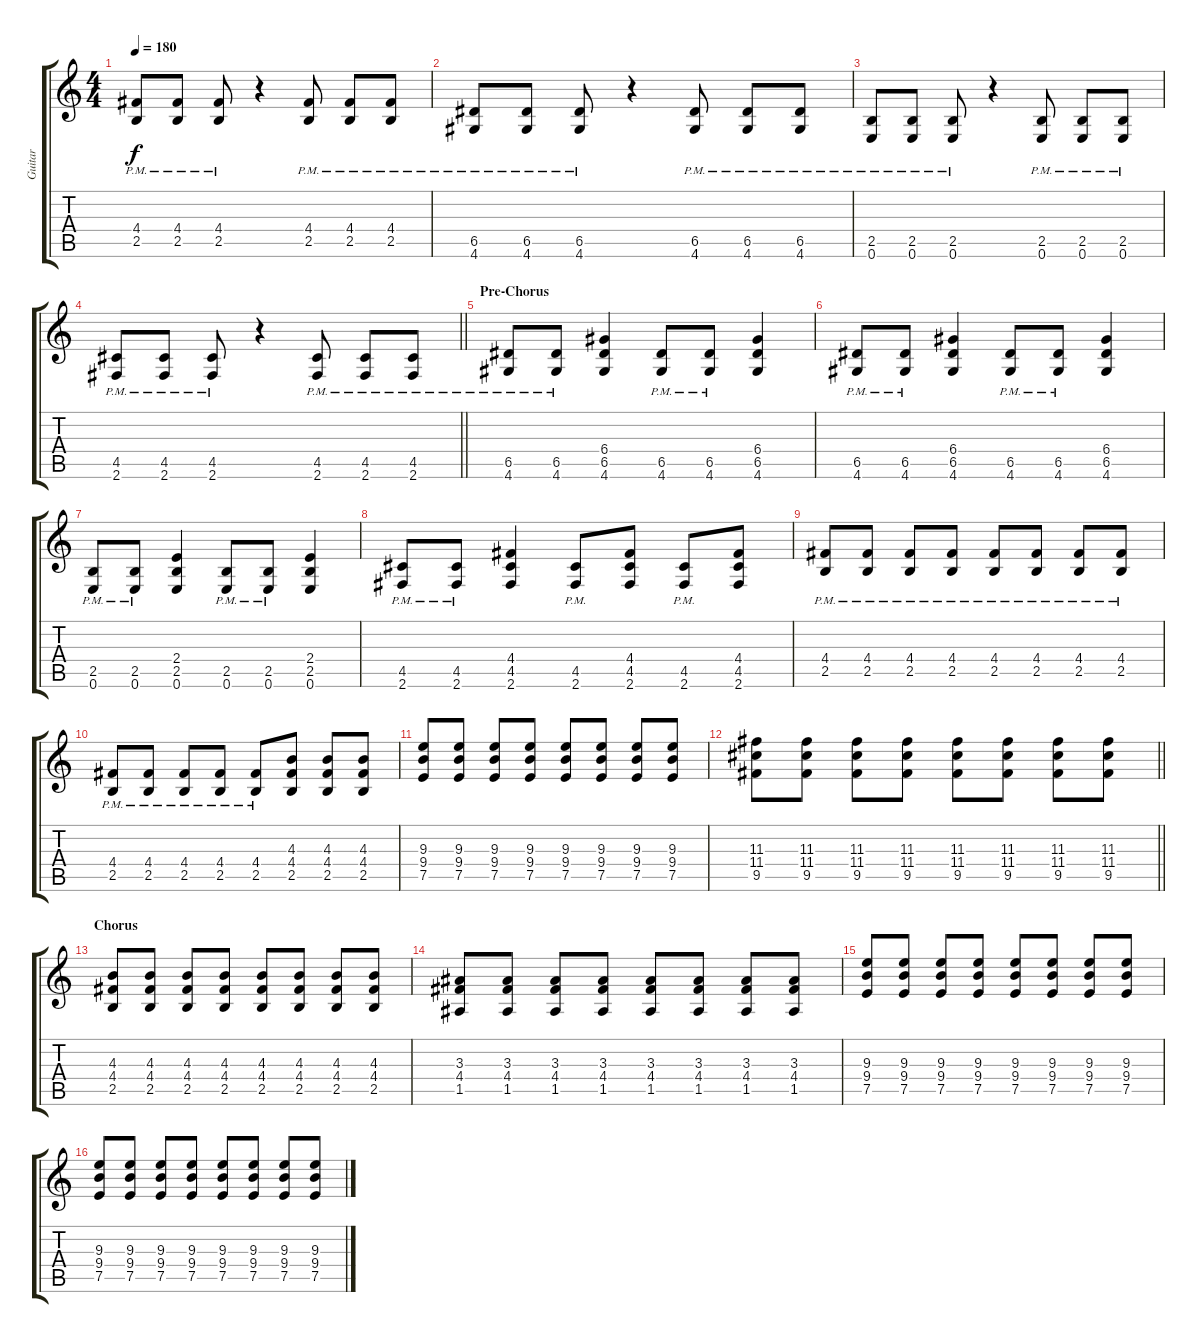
\track ("Guitar" "Guitar") {instrument distortionguitar}
\staff {score tabs}
\tuning (E4 B3 G3 D3 A2 E2) {hide}
\ts (4 4)
\tempo 180
\clef g2
\ks c
(4.4{pm} 2.5{pm}).8{dy f} (4.4{pm} 2.5{pm}).8 (4.4{pm} 2.5{pm}).8 r.4 (4.4{pm} 2.5{pm}).8 (4.4{pm} 2.5{pm}).8 (4.4{pm} 2.5{pm}).8 |
(6.5{pm} 4.6{pm}).8 (6.5{pm} 4.6{pm}).8 (6.5{pm} 4.6{pm}).8 r.4 (6.5{pm} 4.6{pm}).8 (6.5{pm} 4.6{pm}).8 (6.5{pm} 4.6{pm}).8 |
(2.5{pm} 0.6{pm}).8 (2.5{pm} 0.6{pm}).8 (2.5{pm} 0.6{pm}).8 r.4 (2.5{pm} 0.6{pm}).8 (2.5{pm} 0.6{pm}).8 (2.5{pm} 0.6{pm}).8 |
\barLineRight lightlight
(4.5{pm} 2.6{pm}).8 (4.5{pm} 2.6{pm}).8 (4.5{pm} 2.6{pm}).8 r.4 (4.5{pm} 2.6{pm}).8 (4.5{pm} 2.6{pm}).8 (4.5{pm} 2.6{pm}).8 |
\section ("" "Pre-Chorus")
(6.5{pm} 4.6{pm}).8 (6.5{pm} 4.6{pm}).8 (6.4 6.5 4.6).4 (6.5{pm} 4.6{pm}).8 (6.5{pm} 4.6{pm}).8 (6.4 6.5 4.6).4 |
(6.5{pm} 4.6{pm}).8 (6.5{pm} 4.6{pm}).8 (6.4 6.5 4.6).4 (6.5{pm} 4.6{pm}).8 (6.5{pm} 4.6{pm}).8 (6.4 6.5 4.6).4 |
(2.5{pm} 0.6{pm}).8 (2.5{pm} 0.6{pm}).8 (2.4 2.5 0.6).4 (2.5{pm} 0.6{pm}).8 (2.5{pm} 0.6{pm}).8 (2.4 2.5 0.6).4 |
(4.5{pm} 2.6{pm}).8 (4.5{pm} 2.6{pm}).8 (4.4 4.5 2.6).4 (4.5{pm} 2.6{pm}).8 (4.4 4.5 2.6).8 (4.5{pm} 2.6{pm}).8 (4.4 4.5 2.6).8 |
(4.4{pm} 2.5{pm}).8 (4.4{pm} 2.5{pm}).8 (4.4{pm} 2.5{pm}).8 (4.4{pm} 2.5{pm}).8 (4.4{pm} 2.5{pm}).8 (4.4{pm} 2.5{pm}).8 (4.4{pm} 2.5{pm}).8 (4.4{pm} 2.5{pm}).8 |
(4.4{pm} 2.5{pm}).8 (4.4{pm} 2.5{pm}).8 (4.4{pm} 2.5{pm}).8 (4.4{pm} 2.5{pm}).8 (4.4{pm} 2.5{pm}).8 (4.3 4.4 2.5).8 (4.3 4.4 2.5).8 (4.3 4.4 2.5).8 |
(9.3 9.4 7.5).8 (9.3 9.4 7.5).8 (9.3 9.4 7.5).8 (9.3 9.4 7.5).8 (9.3 9.4 7.5).8 (9.3 9.4 7.5).8 (9.3 9.4 7.5).8 (9.3 9.4 7.5).8 |
\barLineRight lightlight
(11.3 11.4 9.5).8 (11.3 11.4 9.5).8 (11.3 11.4 9.5).8 (11.3 11.4 9.5).8 (11.3 11.4 9.5).8 (11.3 11.4 9.5).8 (11.3 11.4 9.5).8 (11.3 11.4 9.5).8 |
\section ("" "Chorus")
(4.3 4.4 2.5).8 (4.3 4.4 2.5).8 (4.3 4.4 2.5).8 (4.3 4.4 2.5).8 (4.3 4.4 2.5).8 (4.3 4.4 2.5).8 (4.3 4.4 2.5).8 (4.3 4.4 2.5).8 |
(3.3 4.4 1.5).8 (3.3 4.4 1.5).8 (3.3 4.4 1.5).8 (3.3 4.4 1.5).8 (3.3 4.4 1.5).8 (3.3 4.4 1.5).8 (3.3 4.4 1.5).8 (3.3 4.4 1.5).8 |
(9.3 9.4 7.5).8 (9.3 9.4 7.5).8 (9.3 9.4 7.5).8 (9.3 9.4 7.5).8 (9.3 9.4 7.5).8 (9.3 9.4 7.5).8 (9.3 9.4 7.5).8 (9.3 9.4 7.5).8 |
(9.3 9.4 7.5).8 (9.3 9.4 7.5).8 (9.3 9.4 7.5).8 (9.3 9.4 7.5).8 (9.3 9.4 7.5).8 (9.3 9.4 7.5).8 (9.3 9.4 7.5).8 (9.3 9.4 7.5).8
